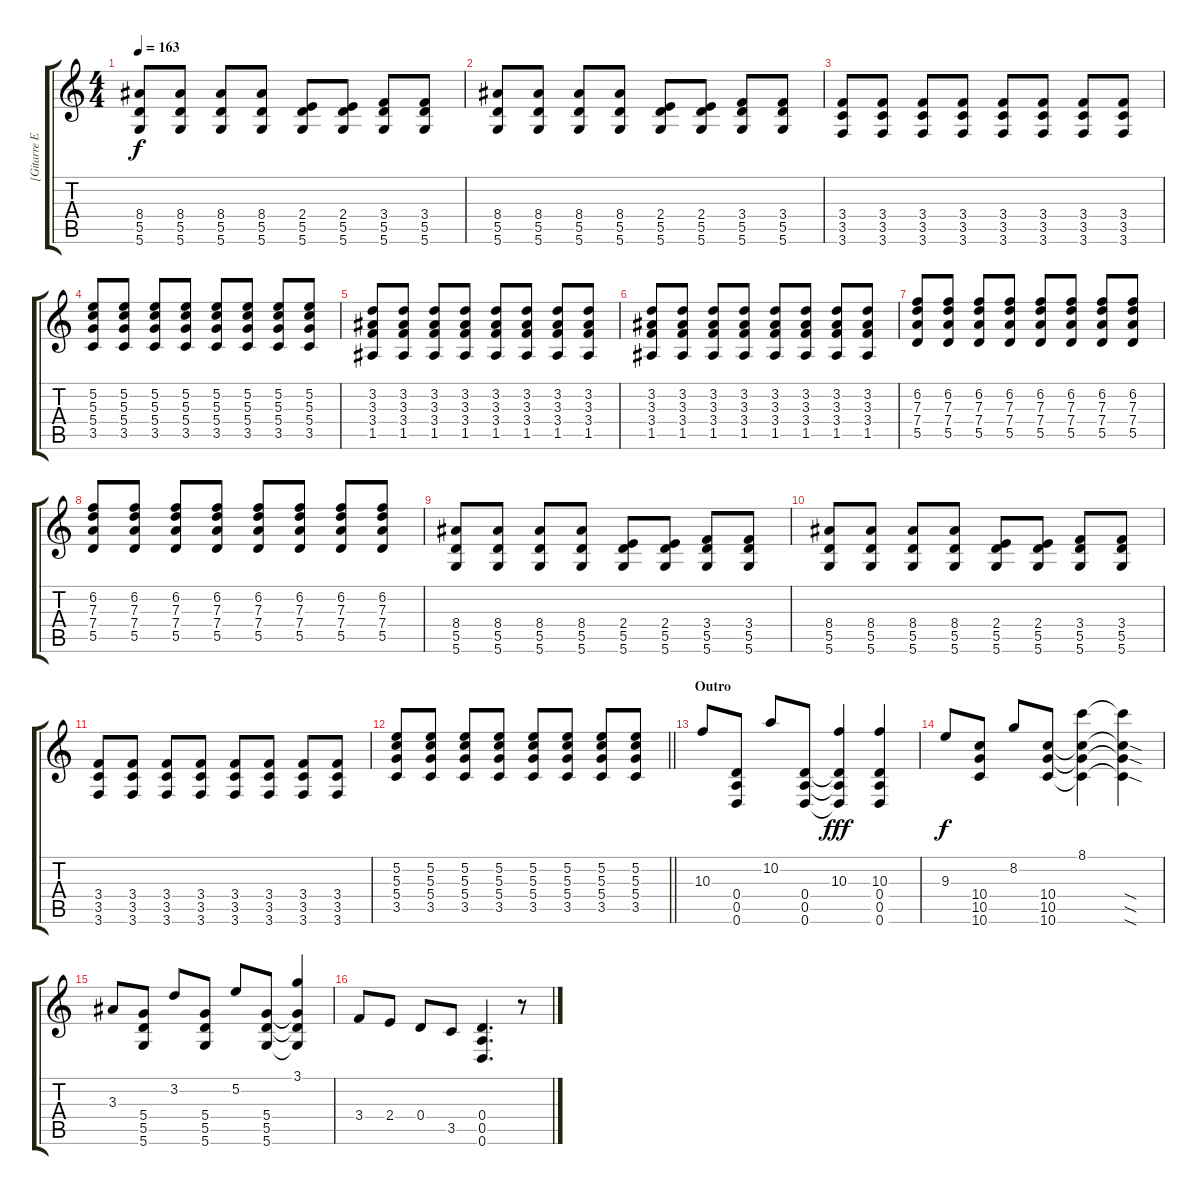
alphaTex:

\track ("[Gitarre Effekt I]" "[Gitarre E") {instrument overdrivenguitar}
\staff {score tabs}
\tuning (E4 B3 G3 D3 A2 D2) {hide}
\ts (4 4)
\tempo 163
\clef g2
\ks c
(8.4 5.5 5.6).8{dy f} (8.4 5.5 5.6).8 (8.4 5.5 5.6).8 (8.4 5.5 5.6).8 (2.4 5.5 5.6).8 (2.4 5.5 5.6).8 (3.4 5.5 5.6).8 (3.4 5.5 5.6).8 |
(8.4 5.5 5.6).8 (8.4 5.5 5.6).8 (8.4 5.5 5.6).8 (8.4 5.5 5.6).8 (2.4 5.5 5.6).8 (2.4 5.5 5.6).8 (3.4 5.5 5.6).8 (3.4 5.5 5.6).8 |
(3.4 3.5 3.6).8 (3.4 3.5 3.6).8 (3.4 3.5 3.6).8 (3.4 3.5 3.6).8 (3.4 3.5 3.6).8 (3.4 3.5 3.6).8 (3.4 3.5 3.6).8 (3.4 3.5 3.6).8 |
(5.2 5.3 5.4 3.5).8 (5.2 5.3 5.4 3.5).8 (5.2 5.3 5.4 3.5).8 (5.2 5.3 5.4 3.5).8 (5.2 5.3 5.4 3.5).8 (5.2 5.3 5.4 3.5).8 (5.2 5.3 5.4 3.5).8 (5.2 5.3 5.4 3.5).8 |
(3.2 3.3 3.4 1.5).8 (3.2 3.3 3.4 1.5).8 (3.2 3.3 3.4 1.5).8 (3.2 3.3 3.4 1.5).8 (3.2 3.3 3.4 1.5).8 (3.2 3.3 3.4 1.5).8 (3.2 3.3 3.4 1.5).8 (3.2 3.3 3.4 1.5).8 |
(3.2 3.3 3.4 1.5).8 (3.2 3.3 3.4 1.5).8 (3.2 3.3 3.4 1.5).8 (3.2 3.3 3.4 1.5).8 (3.2 3.3 3.4 1.5).8 (3.2 3.3 3.4 1.5).8 (3.2 3.3 3.4 1.5).8 (3.2 3.3 3.4 1.5).8 |
(6.2 7.3 7.4 5.5).8 (6.2 7.3 7.4 5.5).8 (6.2 7.3 7.4 5.5).8 (6.2 7.3 7.4 5.5).8 (6.2 7.3 7.4 5.5).8 (6.2 7.3 7.4 5.5).8 (6.2 7.3 7.4 5.5).8 (6.2 7.3 7.4 5.5).8 |
(6.2 7.3 7.4 5.5).8 (6.2 7.3 7.4 5.5).8 (6.2 7.3 7.4 5.5).8 (6.2 7.3 7.4 5.5).8 (6.2 7.3 7.4 5.5).8 (6.2 7.3 7.4 5.5).8 (6.2 7.3 7.4 5.5).8 (6.2 7.3 7.4 5.5).8 |
(8.4 5.5 5.6).8 (8.4 5.5 5.6).8 (8.4 5.5 5.6).8 (8.4 5.5 5.6).8 (2.4 5.5 5.6).8 (2.4 5.5 5.6).8 (3.4 5.5 5.6).8 (3.4 5.5 5.6).8 |
(8.4 5.5 5.6).8 (8.4 5.5 5.6).8 (8.4 5.5 5.6).8 (8.4 5.5 5.6).8 (2.4 5.5 5.6).8 (2.4 5.5 5.6).8 (3.4 5.5 5.6).8 (3.4 5.5 5.6).8 |
(3.4 3.5 3.6).8 (3.4 3.5 3.6).8 (3.4 3.5 3.6).8 (3.4 3.5 3.6).8 (3.4 3.5 3.6).8 (3.4 3.5 3.6).8 (3.4 3.5 3.6).8 (3.4 3.5 3.6).8 |
\barLineRight lightlight
(5.2 5.3 5.4 3.5).8 (5.2 5.3 5.4 3.5).8 (5.2 5.3 5.4 3.5).8 (5.2 5.3 5.4 3.5).8 (5.2 5.3 5.4 3.5).8 (5.2 5.3 5.4 3.5).8 (5.2 5.3 5.4 3.5).8 (5.2 5.3 5.4 3.5).8 |
\section ("" "Outro")
10.3.8 (0.4 0.5 0.6).8 10.2.8 (0.4 0.5 0.6).8 (10.3 0.4{t} 0.5{t} 0.6{t}).4{dy fff} (10.3 0.4 0.5 0.6).4 |
9.3.8{dy f} (10.4 10.5 10.6).8 8.2.8 (10.4 10.5 10.6).8 (8.1 10.4{t} 10.5{t} 10.6{t}).4 (8.1{t} 10.4{sod t} 10.5{sod t} 10.6{sod t}).4 |
3.3.8 (5.4 5.5 5.6).8 3.2.8 (5.4 5.5 5.6).8 5.2.8 (5.4 5.5 5.6).8 (3.1 5.4{t} 5.5{t} 5.6{t}).4 |
3.4.8 2.4.8 0.4.8 3.5.8 (0.4 0.5 0.6).4{d} r.8
